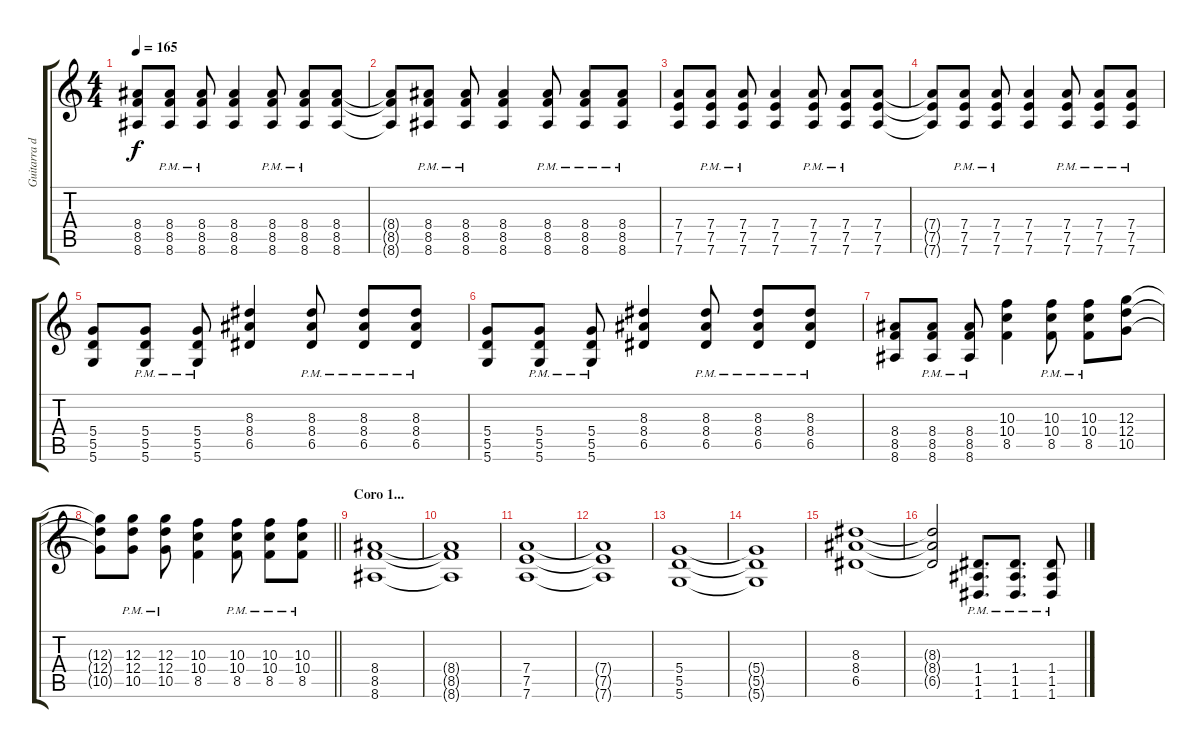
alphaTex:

\track ("Guitarra de Acompañamiento" "Guitarra d") {instrument distortionguitar}
\staff {score tabs}
\tuning (E4 B3 G3 D3 A2 D2) {hide}
\ts (4 4)
\tempo 165
\clef g2
\ks c
(8.4 8.5 8.6).8{dy f} (8.4{pm} 8.5{pm} 8.6{pm}).8 (8.4{pm} 8.5{pm} 8.6{pm}).8 (8.4 8.5 8.6).4 (8.4{pm} 8.5{pm} 8.6{pm}).8 (8.4{pm} 8.5{pm} 8.6{pm}).8 (8.4 8.5 8.6).8 |
(8.4{t} 8.5{t} 8.6{t}).8 (8.4{pm} 8.5{pm} 8.6{pm}).8 (8.4{pm} 8.5{pm} 8.6{pm}).8 (8.4 8.5 8.6).4 (8.4{pm} 8.5{pm} 8.6{pm}).8 (8.4{pm} 8.5{pm} 8.6{pm}).8 (8.4{pm} 8.5{pm} 8.6{pm}).8 |
(7.4 7.5 7.6).8 (7.4{pm} 7.5{pm} 7.6{pm}).8 (7.4{pm} 7.5{pm} 7.6{pm}).8 (7.4 7.5 7.6).4 (7.4{pm} 7.5{pm} 7.6{pm}).8 (7.4{pm} 7.5{pm} 7.6{pm}).8 (7.4 7.5 7.6).8 |
(7.4{t} 7.5{t} 7.6{t}).8 (7.4{pm} 7.5{pm} 7.6{pm}).8 (7.4{pm} 7.5{pm} 7.6{pm}).8 (7.4 7.5 7.6).4 (7.4{pm} 7.5{pm} 7.6{pm}).8 (7.4{pm} 7.5{pm} 7.6{pm}).8 (7.4{pm} 7.5{pm} 7.6{pm}).8 |
(5.4 5.5 5.6).8 (5.4{pm} 5.5{pm} 5.6{pm}).8 (5.4{pm} 5.5{pm} 5.6{pm}).8 (8.3 8.4 6.5).4 (8.3{pm} 8.4{pm} 6.5{pm}).8 (8.3{pm} 8.4{pm} 6.5{pm}).8 (8.3{pm} 8.4{pm} 6.5{pm}).8 |
(5.4 5.5 5.6).8 (5.4{pm} 5.5{pm} 5.6{pm}).8 (5.4{pm} 5.5{pm} 5.6{pm}).8 (8.3 8.4 6.5).4 (8.3{pm} 8.4{pm} 6.5{pm}).8 (8.3{pm} 8.4{pm} 6.5{pm}).8 (8.3{pm} 8.4{pm} 6.5{pm}).8 |
(8.4 8.5 8.6).8 (8.4{pm} 8.5{pm} 8.6{pm}).8 (8.4{pm} 8.5{pm} 8.6{pm}).8 (10.3 10.4 8.5).4 (10.3{pm} 10.4{pm} 8.5{pm}).8 (10.3{pm} 10.4{pm} 8.5{pm}).8 (12.3 12.4 10.5).8 |
\barLineRight lightlight
(12.3{t} 12.4{t} 10.5{t}).8 (12.3{pm} 12.4{pm} 10.5{pm}).8 (12.3{pm} 12.4{pm} 10.5{pm}).8 (10.3 10.4 8.5).4 (10.3{pm} 10.4{pm} 8.5{pm}).8 (10.3{pm} 10.4{pm} 8.5{pm}).8 (10.3{pm} 10.4{pm} 8.5{pm}).8 |
\section ("" "Coro 1...")
(8.4 8.5 8.6).1 |
(8.4{t} 8.5{t} 8.6{t}).1 |
(7.4 7.5 7.6).1 |
(7.4{t} 7.5{t} 7.6{t}).1 |
(5.4 5.5 5.6).1 |
(5.4{t} 5.5{t} 5.6{t}).1 |
(8.3 8.4 6.5).1 |
(8.3{t} 8.4{t} 6.5{t}).2 (1.4{pm} 1.5{pm} 1.6{pm}).8{d} (1.4{pm} 1.5{pm} 1.6{pm}).8{d} (1.4{pm} 1.5{pm} 1.6{pm}).8
